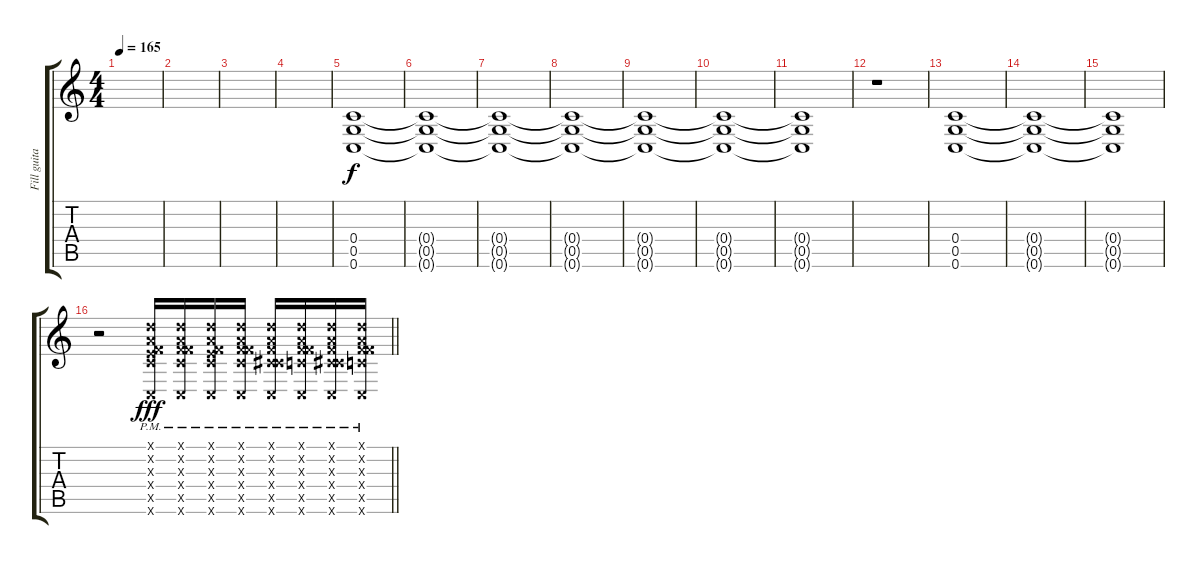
\track ("Fill guitar" "Fill guita") {instrument overdrivenguitar}
\staff {score tabs}
\tuning (D4 A3 F3 C3 G2 C2) {hide}
\ts (4 4)
\tempo 165
\clef g2
\ks c
|
|
|
|
(0.4 0.5 0.6).1{volume 3} |
(0.4{t} 0.5{t} 0.6{t}).1 |
(0.4{t} 0.5{t} 0.6{t}).1 |
(0.4{t} 0.5{t} 0.6{t}).1 |
(0.4{t} 0.5{t} 0.6{t}).1{volume 4} |
(0.4{t} 0.5{t} 0.6{t}).1 |
(0.4{t} 0.5{t} 0.6{t}).1 |
r.1{volume 10} |
(0.4 0.5 0.6).1{volume 4} |
(0.4{t} 0.5{t} 0.6{t}).1 |
(0.4{t} 0.5{t} 0.6{t}).1 |
\barLineRight lightlight
r.2{volume 16} (0.1{x} 0.2{x} 0.3{x} 0.4{x} 9.5{pm x} 0.6{x}).16{dy fff} (0.1{x} 0.2{x} 0.3{x} 0.4{x} 10.5{pm x} 0.6{x}).16 (0.1{x} 0.2{x} 0.3{x} 0.4{x} 9.5{pm x} 0.6{x}).16 (0.1{x} 0.2{x} 0.3{x} 0.4{x} 10.5{pm x} 0.6{x}).16 (0.1{x} 0.2{x} 0.3{x} 0.4{x} 6.5{pm x} 0.6{x}).16 (0.1{x} 0.2{x} 0.3{x} 0.4{x} 10.5{pm x} 0.6{x}).16 (0.1{x} 0.2{x} 0.3{x} 0.4{x} 6.5{pm x} 0.6{x}).16 (0.1{x} 0.2{x} 0.3{x} 0.4{x} 10.5{pm x} 0.6{x}).16
